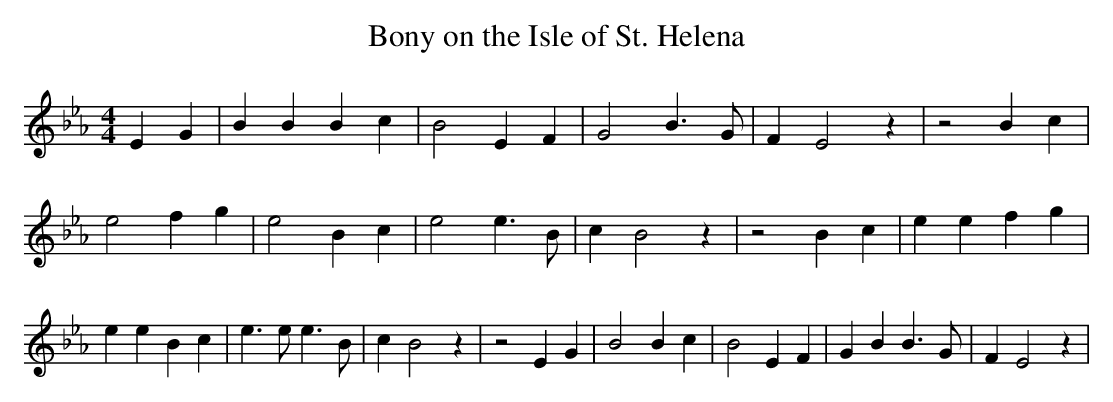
X:1
T:Bony on the Isle of St. Helena
M:4/4
L:1/4
K:Eb
 E- G| B B B c| B2 E F| G2 B3/2 G/2| F E2 z| z2 B c| e2 f g| e2 B c|\
 e2 e3/2 B/2| c B2 z| z2 B- c| e e f g| e e B c| e3/2 e/2 e3/2 B/2|\
 c B2 z| z2 E G| B2 B c| B2 E F| G B B3/2 G/2| F E2 z|
